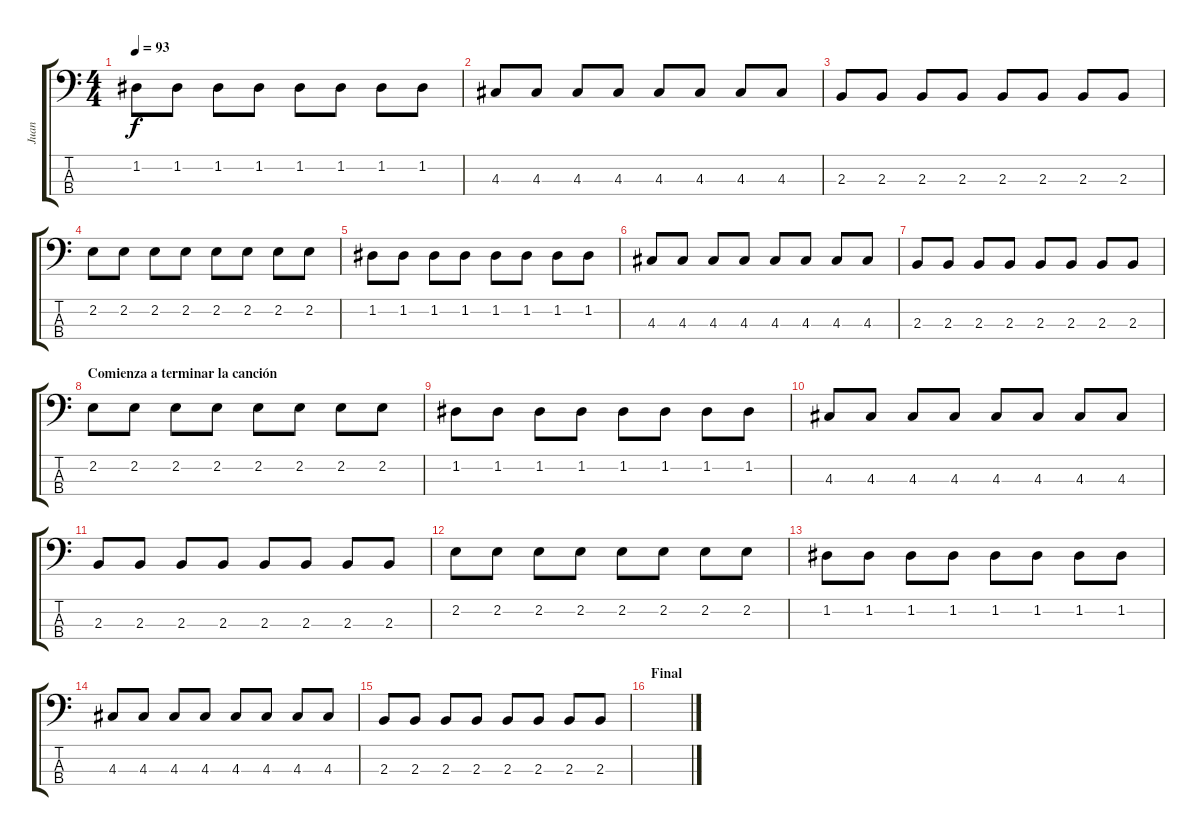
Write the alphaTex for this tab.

\track ("Juan" "Juan") {instrument electricbasspick}
\staff {score tabs}
\tuning (G2 D2 A1 E1) {hide}
\ts (4 4)
\tempo 93
\clef f4
\ks c
1.2.8{dy f} 1.2.8 1.2.8 1.2.8 1.2.8 1.2.8 1.2.8 1.2.8 |
4.3.8 4.3.8 4.3.8 4.3.8 4.3.8 4.3.8 4.3.8 4.3.8 |
2.3.8 2.3.8 2.3.8 2.3.8 2.3.8 2.3.8 2.3.8 2.3.8 |
2.2.8 2.2.8 2.2.8 2.2.8 2.2.8 2.2.8 2.2.8 2.2.8 |
1.2.8 1.2.8 1.2.8 1.2.8 1.2.8 1.2.8 1.2.8 1.2.8 |
4.3.8 4.3.8 4.3.8 4.3.8 4.3.8 4.3.8 4.3.8 4.3.8 |
2.3.8 2.3.8 2.3.8 2.3.8 2.3.8 2.3.8 2.3.8 2.3.8 |
\section ("" "Comienza a terminar la canción")
2.2.8 2.2.8 2.2.8 2.2.8 2.2.8{volume 14} 2.2.8 2.2.8 2.2.8 |
1.2.8{volume 12} 1.2.8 1.2.8 1.2.8{volume 10} 1.2.8 1.2.8 1.2.8 1.2.8 |
4.3.8{volume 9} 4.3.8 4.3.8 4.3.8 4.3.8{volume 8} 4.3.8 4.3.8 4.3.8 |
2.3.8{volume 7} 2.3.8 2.3.8 2.3.8{volume 6} 2.3.8 2.3.8 2.3.8 2.3.8 |
2.2.8{volume 5} 2.2.8 2.2.8 2.2.8 2.2.8{volume 4} 2.2.8 2.2.8 2.2.8 |
1.2.8{volume 3} 1.2.8 1.2.8 1.2.8 1.2.8{volume 2} 1.2.8 1.2.8 1.2.8 |
4.3.8{volume 1} 4.3.8 4.3.8 4.3.8{volume 1} 4.3.8 4.3.8 4.3.8 4.3.8 |
2.3.8{volume 1} 2.3.8 2.3.8 2.3.8 2.3.8 2.3.8 2.3.8 2.3.8 |
\section ("" "Final")
